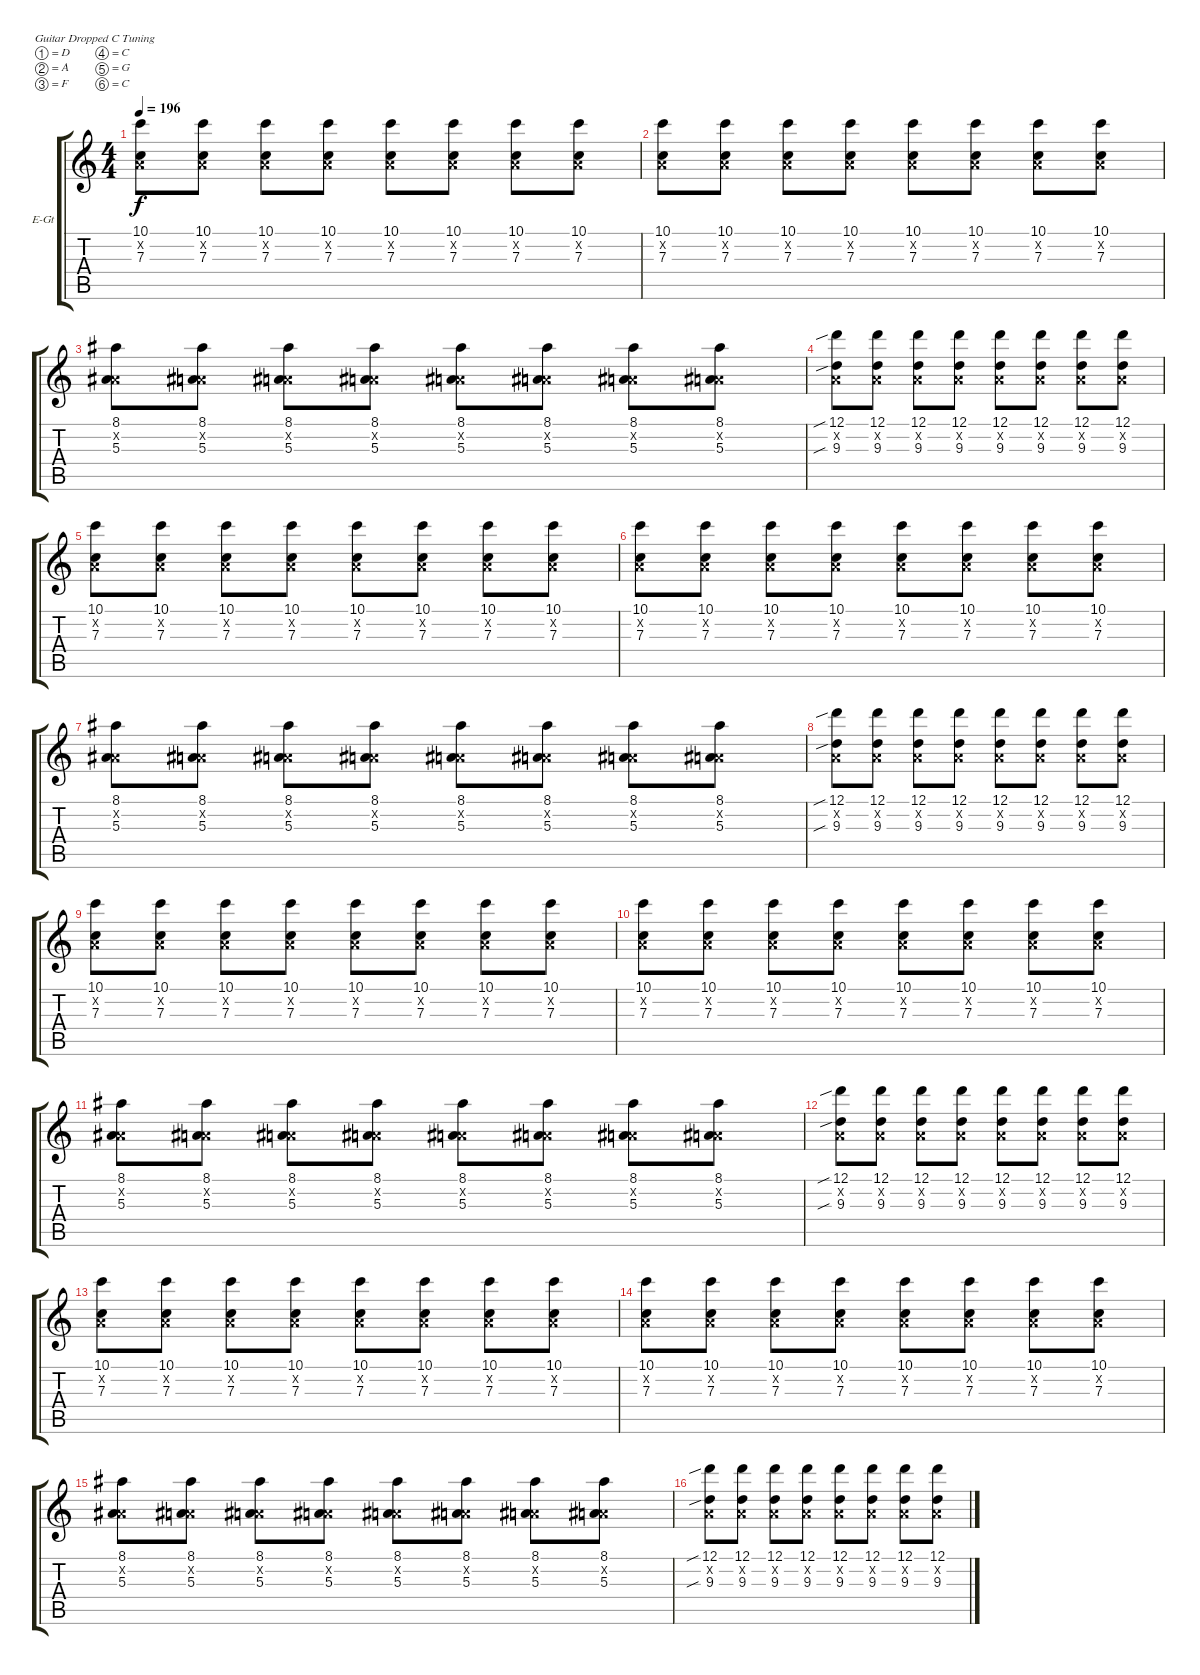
\defaultSystemsLayout 4
\bracketExtendMode groupsimilarinstruments
\firstSystemTrackNameOrientation horizontal
\otherSystemsTrackNameOrientation horizontal
\track ("James Hetfield (Rhythm)" "E-Gt") {instrument distortionguitar}
\staff {score tabs}
\tuning (D4 A3 F3 C3 G2 C2)
\ts (4 4)
\tempo 196
\clef g2
\ks c
(10.1 0.2{x} 7.3).8{dy f} (10.1 0.2{x} 7.3).8 (10.1 0.2{x} 7.3).8 (10.1 0.2{x} 7.3).8 (10.1 0.2{x} 7.3).8 (10.1 0.2{x} 7.3).8 (10.1 0.2{x} 7.3).8 (10.1 0.2{x} 7.3).8 |
(10.1 0.2{x} 7.3).8 (10.1 0.2{x} 7.3).8 (10.1 0.2{x} 7.3).8 (10.1 0.2{x} 7.3).8 (10.1 0.2{x} 7.3).8 (10.1 0.2{x} 7.3).8 (10.1 0.2{x} 7.3).8 (10.1 0.2{x} 7.3).8 |
(8.1 0.2{x} 5.3).8 (8.1 0.2{x} 5.3).8 (8.1 0.2{x} 5.3).8 (8.1 0.2{x} 5.3).8 (8.1 0.2{x} 5.3).8 (8.1 0.2{x} 5.3).8 (8.1 0.2{x} 5.3).8 (8.1 0.2{x} 5.3).8 |
(12.1{sib} 0.2{x} 9.3{sib}).8 (12.1 0.2{x} 9.3).8 (12.1 0.2{x} 9.3).8 (12.1 0.2{x} 9.3).8 (12.1 0.2{x} 9.3).8 (12.1 0.2{x} 9.3).8 (12.1 0.2{x} 9.3).8 (12.1 0.2{x} 9.3).8 |
(10.1 0.2{x} 7.3).8 (10.1 0.2{x} 7.3).8 (10.1 0.2{x} 7.3).8 (10.1 0.2{x} 7.3).8 (10.1 0.2{x} 7.3).8 (10.1 0.2{x} 7.3).8 (10.1 0.2{x} 7.3).8 (10.1 0.2{x} 7.3).8 |
(10.1 0.2{x} 7.3).8 (10.1 0.2{x} 7.3).8 (10.1 0.2{x} 7.3).8 (10.1 0.2{x} 7.3).8 (10.1 0.2{x} 7.3).8 (10.1 0.2{x} 7.3).8 (10.1 0.2{x} 7.3).8 (10.1 0.2{x} 7.3).8 |
(8.1 0.2{x} 5.3).8 (8.1 0.2{x} 5.3).8 (8.1 0.2{x} 5.3).8 (8.1 0.2{x} 5.3).8 (8.1 0.2{x} 5.3).8 (8.1 0.2{x} 5.3).8 (8.1 0.2{x} 5.3).8 (8.1 0.2{x} 5.3).8 |
(12.1{sib} 0.2{x} 9.3{sib}).8 (12.1 0.2{x} 9.3).8 (12.1 0.2{x} 9.3).8 (12.1 0.2{x} 9.3).8 (12.1 0.2{x} 9.3).8 (12.1 0.2{x} 9.3).8 (12.1 0.2{x} 9.3).8 (12.1 0.2{x} 9.3).8 |
(10.1 0.2{x} 7.3).8 (10.1 0.2{x} 7.3).8 (10.1 0.2{x} 7.3).8 (10.1 0.2{x} 7.3).8 (10.1 0.2{x} 7.3).8 (10.1 0.2{x} 7.3).8 (10.1 0.2{x} 7.3).8 (10.1 0.2{x} 7.3).8 |
(10.1 0.2{x} 7.3).8 (10.1 0.2{x} 7.3).8 (10.1 0.2{x} 7.3).8 (10.1 0.2{x} 7.3).8 (10.1 0.2{x} 7.3).8 (10.1 0.2{x} 7.3).8 (10.1 0.2{x} 7.3).8 (10.1 0.2{x} 7.3).8 |
(8.1 0.2{x} 5.3).8 (8.1 0.2{x} 5.3).8 (8.1 0.2{x} 5.3).8 (8.1 0.2{x} 5.3).8 (8.1 0.2{x} 5.3).8 (8.1 0.2{x} 5.3).8 (8.1 0.2{x} 5.3).8 (8.1 0.2{x} 5.3).8 |
(12.1{sib} 0.2{x} 9.3{sib}).8 (12.1 0.2{x} 9.3).8 (12.1 0.2{x} 9.3).8 (12.1 0.2{x} 9.3).8 (12.1 0.2{x} 9.3).8 (12.1 0.2{x} 9.3).8 (12.1 0.2{x} 9.3).8 (12.1 0.2{x} 9.3).8 |
(10.1 0.2{x} 7.3).8 (10.1 0.2{x} 7.3).8 (10.1 0.2{x} 7.3).8 (10.1 0.2{x} 7.3).8 (10.1 0.2{x} 7.3).8 (10.1 0.2{x} 7.3).8 (10.1 0.2{x} 7.3).8 (10.1 0.2{x} 7.3).8 |
(10.1 0.2{x} 7.3).8 (10.1 0.2{x} 7.3).8 (10.1 0.2{x} 7.3).8 (10.1 0.2{x} 7.3).8 (10.1 0.2{x} 7.3).8 (10.1 0.2{x} 7.3).8 (10.1 0.2{x} 7.3).8 (10.1 0.2{x} 7.3).8 |
(8.1 0.2{x} 5.3).8 (8.1 0.2{x} 5.3).8 (8.1 0.2{x} 5.3).8 (8.1 0.2{x} 5.3).8 (8.1 0.2{x} 5.3).8 (8.1 0.2{x} 5.3).8 (8.1 0.2{x} 5.3).8 (8.1 0.2{x} 5.3).8 |
(12.1{sib} 0.2{x} 9.3{sib}).8 (12.1 0.2{x} 9.3).8 (12.1 0.2{x} 9.3).8 (12.1 0.2{x} 9.3).8 (12.1 0.2{x} 9.3).8 (12.1 0.2{x} 9.3).8 (12.1 0.2{x} 9.3).8 (12.1 0.2{x} 9.3).8
